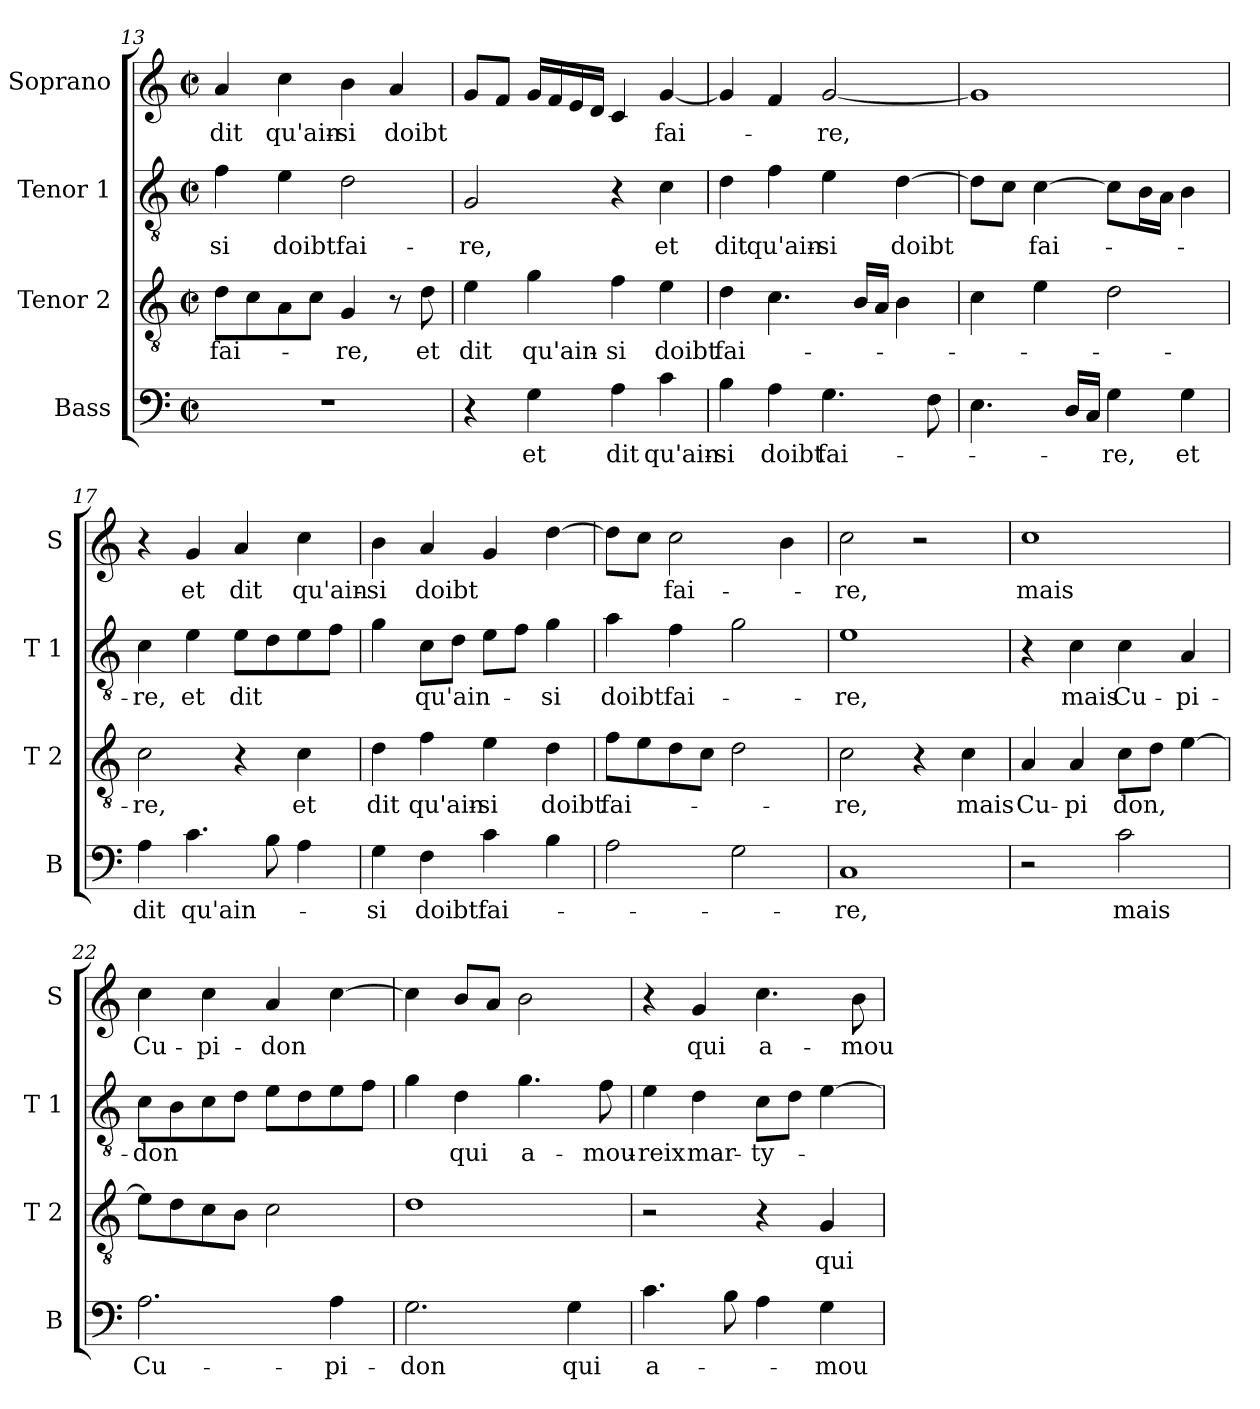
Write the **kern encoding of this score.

**kern	**text	**kern	**text	**kern	**text	**kern	**text
*part4	*part4	*part3	*part3	*part2	*part2	*part1	*part1
*staff4	*staff4	*staff3	*staff3	*staff2	*staff2	*staff1	*staff1
*I"Bass	*	*I"Tenor 2	*	*I"Tenor 1	*	*I"Soprano	*
*I'B	*	*I'T 2	*	*I'T 1	*	*I'S	*
*clefF4	*	*clefGv2	*	*clefGv2	*	*clefG2	*
*k[]	*	*k[]	*	*k[]	*	*k[]	*
*C:	*	*C:	*	*C:	*	*C:	*
*M2/2	*	*M2/2	*	*M2/2	*	*M2/2	*
*met(c|)	*	*met(c|)	*	*met(c|)	*	*met(c|)	*
=13	=13	=13	=13	=13	=13	=13	=13
!	!	!	!LO:LY:b	!	!LO:LY:b	!	!LO:LY:b
1r	.	8d\L	fai-	4f\	-si	4a/	dit
.	.	8c\	.	.	.	.	.
!	!	!	!	!	!LO:LY:b	!	!LO:LY:b
.	.	8A\	.	4e\	doibt	4cc\	qu'ain-
.	.	8c\J	.	.	.	.	.
!	!	!	!LO:LY:b	!	!LO:LY:b	!	!LO:LY:b
.	.	4G/	-re,	2d\	fai-	4b\	-si
!	!	!	!	!	!	!	!LO:LY:b
.	.	8r	.	.	.	4a/	doibt
!	!	!	!LO:LY:b	!	!	!	!
.	.	8d\	et	.	.	.	.
=14	=14	=14	=14	=14	=14	=14	=14
!	!	!	!LO:LY:b	!	!LO:LY:b	!	!
4r	.	4e\	dit	2G/	-re,	8g/L	.
.	.	.	.	.	.	8f/J	.
!	!LO:LY:b	!	!LO:LY:b	!	!	!	!
4G\	et	4g\	qu'ain-	.	.	16g/LL	.
.	.	.	.	.	.	16f/	.
.	.	.	.	.	.	16e/	.
.	.	.	.	.	.	16d/JJ	.
!	!LO:LY:b	!	!LO:LY:b	!	!	!	!
4A\	dit	4f\	-si	4r	.	4c/	.
!	!LO:LY:b	!	!LO:LY:b	!	!LO:LY:b	!	!LO:LY:b
4c\	qu'ain-	4e\	doibt	4c\	et	[4g/	fai-
=15	=15	=15	=15	=15	=15	=15	=15
!	!LO:LY:b	!	!LO:LY:b	!	!LO:LY:b	!	!
4B\	-si	4d\	fai-	4d\	dit	4g/]	.
!	!LO:LY:b	!	!	!	!LO:LY:b	!	!
4A\	doibt	4.c\	.	4f\	qu'ain-	4f/	.
!	!LO:LY:b	!	!	!	!LO:LY:b	!	!LO:LY:b
4.G\	fai-	.	.	4e\	-si	[2g/	-re,
.	.	16B/LL	.	.	.	.	.
.	.	16A/JJ	.	.	.	.	.
!	!	!	!	!	!LO:LY:b	!	!
.	.	4B\	.	[4d\	doibt	.	.
8F\	.	.	.	.	.	.	.
!!LO:LB:g=z
=16	=16	=16	=16	=16	=16	=16	=16
4.E\	.	4c\	.	8d\L]	.	1g]	.
.	.	.	.	8c\J	.	.	.
!	!	!	!	!	!LO:LY:b	!	!
.	.	4e\	.	[4c\	fai-	.	.
16D/LL	.	.	.	.	.	.	.
16C/JJ	.	.	.	.	.	.	.
!	!LO:LY:b	!	!	!	!	!	!
4G\	-re,	2d\	.	8c\L]	.	.	.
.	.	.	.	16B\L	.	.	.
.	.	.	.	16A\JJ	.	.	.
!	!LO:LY:b	!	!	!	!	!	!
4G\	et	.	.	4B\	.	.	.
=17	=17	=17	=17	=17	=17	=17	=17
!	!LO:LY:b	!	!LO:LY:b	!	!LO:LY:b	!	!
4A\	dit	2c\	-re,	4c\	-re,	4r	.
!	!LO:LY:b	!	!	!	!LO:LY:b	!	!LO:LY:b
4.c\	qu'ain-	.	.	4e\	et	4g/	et
!	!	!	!	!	!LO:LY:b	!	!LO:LY:b
.	.	4r	.	8e\L	dit	4a/	dit
8B\	.	.	.	8d\	.	.	.
!	!	!	!LO:LY:b	!	!	!	!LO:LY:b
4A\	.	4c\	et	8e\	.	4cc\	qu'ain-
.	.	.	.	8f\J	.	.	.
=18	=18	=18	=18	=18	=18	=18	=18
!	!LO:LY:b	!	!LO:LY:b	!	!	!	!LO:LY:b
4G\	-si	4d\	dit	4g\	.	4b\	-si
!	!LO:LY:b	!	!LO:LY:b	!	!LO:LY:b	!	!LO:LY:b
4F\	doibt	4f\	qu'ain-	8c\L	qu'ain-	4a/	doibt
.	.	.	.	8d\J	.	.	.
!	!LO:LY:b	!	!LO:LY:b	!	!	!	!
4c\	fai-	4e\	-si	8e\L	.	4g/	.
.	.	.	.	8f\J	.	.	.
!	!	!	!LO:LY:b	!	!LO:LY:b	!	!
4B\	.	4d\	doibt	4g\	-si	[4dd\	.
=19	=19	=19	=19	=19	=19	=19	=19
!	!	!	!LO:LY:b	!	!LO:LY:b	!	!
2A\	.	8f\L	fai-	4a\	doibt	8dd\L]	.
.	.	8e\	.	.	.	8cc\J	.
!	!	!	!	!	!LO:LY:b	!	!LO:LY:b
.	.	8d\	.	4f\	fai-	2cc\	fai-
.	.	8c\J	.	.	.	.	.
2G\	.	2d\	.	2g\	.	.	.
.	.	.	.	.	.	4b\	.
=20	=20	=20	=20	=20	=20	=20	=20
!	!LO:LY:b	!	!LO:LY:b	!	!LO:LY:b	!	!LO:LY:b
1C	-re,	2c\	-re,	1e	-re,	2cc\	-re,
.	.	4r	.	.	.	2r	.
!	!	!	!LO:LY:b	!	!	!	!
.	.	4c\	mais	.	.	.	.
!!LO:LB:g=z
=21	=21	=21	=21	=21	=21	=21	=21
!	!	!	!LO:LY:b	!	!	!	!LO:LY:b
2r	.	4A/	Cu-	4r	.	1cc	mais
!	!	!	!LO:LY:b	!	!LO:LY:b	!	!
.	.	4A/	-pi	4c\	mais	.	.
!	!LO:LY:b	!	!LO:LY:b	!	!LO:LY:b	!	!
2c\	mais	8c\L	don,	4c\	Cu-	.	.
.	.	8d\J	.	.	.	.	.
!	!	!	!	!	!LO:LY:b	!	!
.	.	[4e\	.	4A/	-pi-	.	.
=22	=22	=22	=22	=22	=22	=22	=22
!	!LO:LY:b	!	!	!	!LO:LY:b	!	!LO:LY:b
2.A\	Cu-	8e\L]	.	8c\L	-don	4cc\	Cu-
.	.	8d\	.	8B\	.	.	.
!	!	!	!	!	!	!	!LO:LY:b
.	.	8c\	.	8c\	.	4cc\	-pi-
.	.	8B\J	.	8d\J	.	.	.
!	!	!	!	!	!	!	!LO:LY:b
.	.	2c\	.	8e\L	.	4a/	-don
.	.	.	.	8d\	.	.	.
!	!LO:LY:b	!	!	!	!	!	!
4A\	-pi-	.	.	8e\	.	[4cc\	.
.	.	.	.	8f\J	.	.	.
=23	=23	=23	=23	=23	=23	=23	=23
!	!LO:LY:b	!	!	!	!	!	!
2.G\	-don	1d	.	4g\	.	4cc\]	.
!	!	!	!	!	!LO:LY:b	!	!
.	.	.	.	4d\	qui	8b/L	.
.	.	.	.	.	.	8a/J	.
!	!	!	!	!	!LO:LY:b	!	!
.	.	.	.	4.g\	a-	2b\	.
!	!LO:LY:b	!	!	!	!	!	!
4G\	qui	.	.	.	.	.	.
!	!	!	!	!	!LO:LY:b	!	!
.	.	.	.	8f\	-mou-	.	.
=24	=24	=24	=24	=24	=24	=24	=24
!	!LO:LY:b	!	!	!	!LO:LY:b	!	!
4.c\	a-	2r	.	4e\	-reix	4r	.
!	!	!	!	!	!LO:LY:b	!	!LO:LY:b
.	.	.	.	4d\	mar-	4g/	qui
8B\	.	.	.	.	.	.	.
!	!	!	!	!	!LO:LY:b	!	!LO:LY:b
4A\	.	4r	.	8c\L	-ty-	4.cc\	a-
.	.	.	.	8d\J	.	.	.
!	!LO:LY:b	!	!LO:LY:b	!	!	!	!
4G\	-mou-	4G/	qui	[4e\	.	.	.
!	!	!	!	!	!	!	!LO:LY:b
.	.	.	.	.	.	8b\	-mou-
=	=	=	=	=	=	=	=
*-	*-	*-	*-	*-	*-	*-	*-
